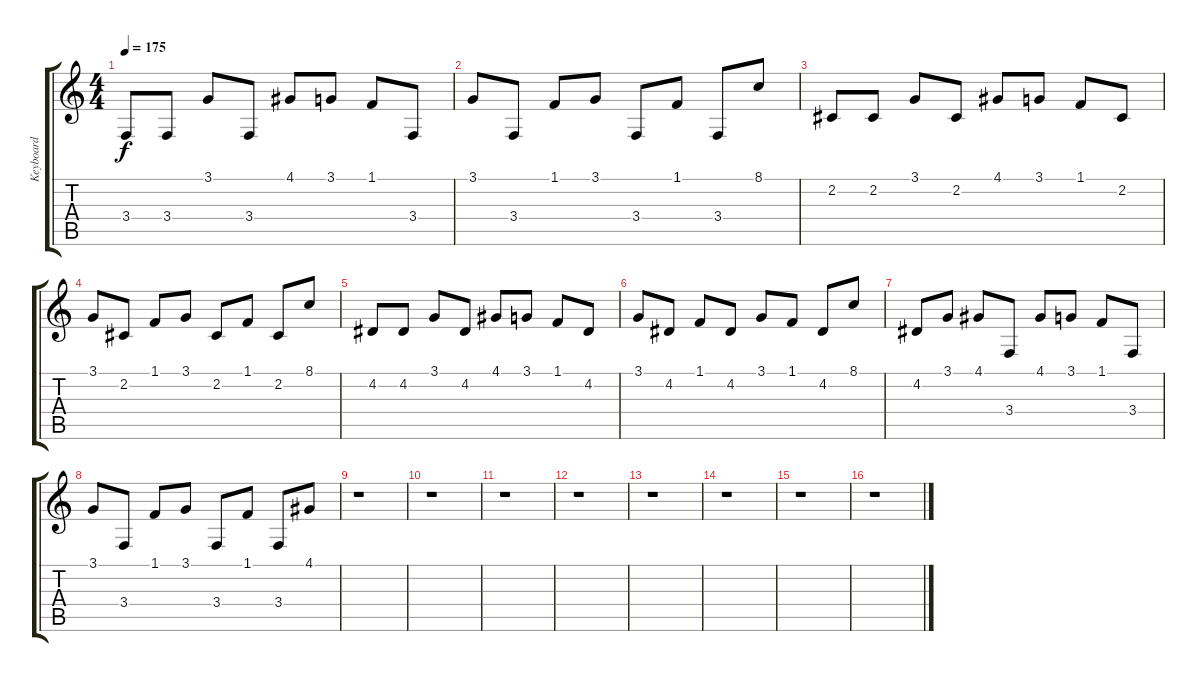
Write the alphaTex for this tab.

\track ("Keyboard" "Keyboard") {instrument lead1square}
\staff {score tabs}
\tuning (E4 B3 G3 D3 A2 E2) {hide}
\ts (4 4)
\tempo 175
\clef g2
\ks c
3.4.8{dy f} 3.4.8 3.1.8 3.4.8 4.1.8 3.1.8 1.1.8 3.4.8 |
3.1.8 3.4.8 1.1.8 3.1.8 3.4.8 1.1.8 3.4.8 8.1.8 |
2.2.8 2.2.8 3.1.8 2.2.8 4.1.8 3.1.8 1.1.8 2.2.8 |
3.1.8 2.2.8 1.1.8 3.1.8 2.2.8 1.1.8 2.2.8 8.1.8 |
4.2.8 4.2.8 3.1.8 4.2.8 4.1.8 3.1.8 1.1.8 4.2.8 |
3.1.8 4.2.8 1.1.8 4.2.8 3.1.8 1.1.8 4.2.8 8.1.8 |
4.2.8 3.1.8 4.1.8 3.4.8 4.1.8 3.1.8 1.1.8 3.4.8 |
3.1.8 3.4.8 1.1.8 3.1.8 3.4.8 1.1.8 3.4.8 4.1.8 |
r.1 |
r.1 |
r.1 |
r.1 |
r.1 |
r.1 |
r.1 |
r.1
